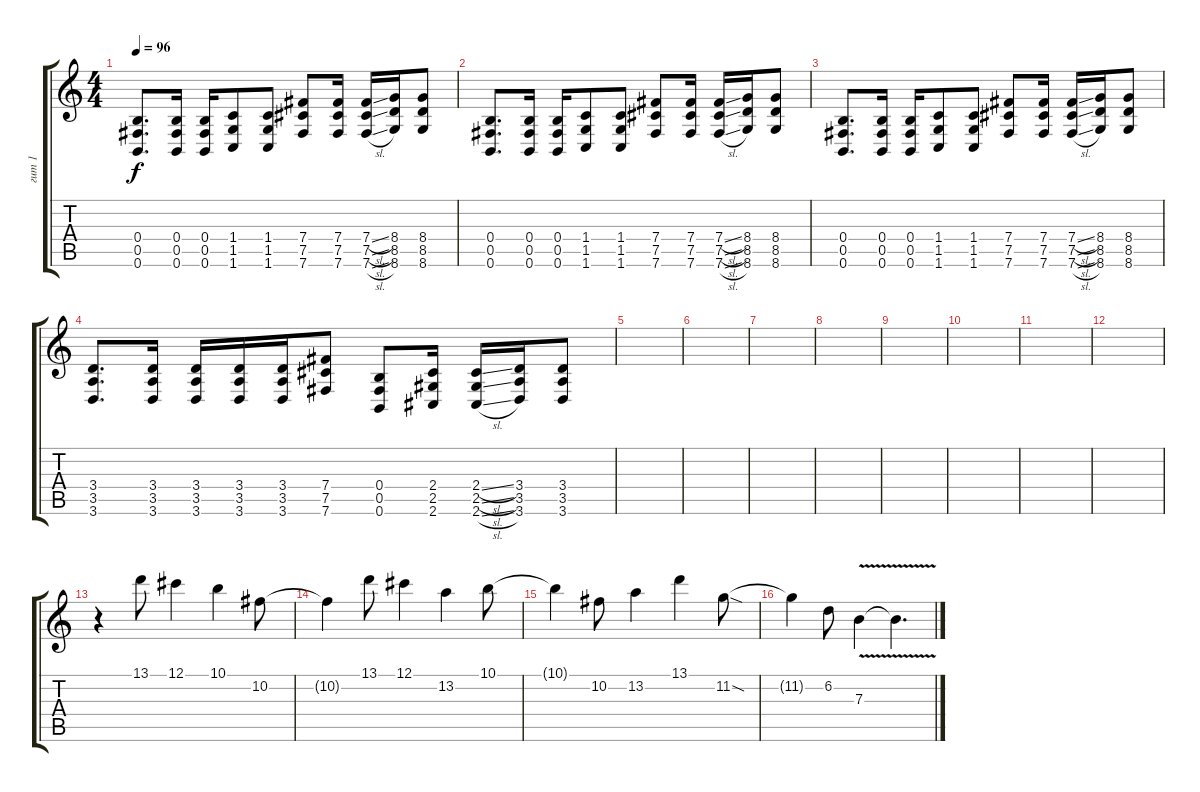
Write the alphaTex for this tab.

\track ("гит 1" "гит 1") {instrument overdrivenguitar}
\staff {score tabs}
\tuning (Db4 Ab3 E3 B2 Gb2 B1) {hide}
\ts (4 4)
\tempo 96
\clef g2
\ks c
(0.4 0.5 0.6).8{d dy f} (0.4 0.5 0.6).16 (0.4 0.5 0.6).16 (1.4 1.5 1.6).8 (1.4 1.5 1.6).8 (7.4 7.5 7.6).8 (7.4 7.5 7.6).16 (7.4{sl} 7.5{sl} 7.6{sl}).16 (8.4 8.5 8.6).16 (8.4 8.5 8.6).8 |
(0.4 0.5 0.6).8{d} (0.4 0.5 0.6).16 (0.4 0.5 0.6).16 (1.4 1.5 1.6).8 (1.4 1.5 1.6).8 (7.4 7.5 7.6).8 (7.4 7.5 7.6).16 (7.4{sl} 7.5{sl} 7.6{sl}).16 (8.4 8.5 8.6).16 (8.4 8.5 8.6).8 |
(0.4 0.5 0.6).8{d} (0.4 0.5 0.6).16 (0.4 0.5 0.6).16 (1.4 1.5 1.6).8 (1.4 1.5 1.6).8 (7.4 7.5 7.6).8 (7.4 7.5 7.6).16 (7.4{sl} 7.5{sl} 7.6{sl}).16 (8.4 8.5 8.6).16 (8.4 8.5 8.6).8 |
(3.4 3.5 3.6).8{d} (3.4 3.5 3.6).16 (3.4 3.5 3.6).16 (3.4 3.5 3.6).16 (3.4 3.5 3.6).16 (7.4 7.5 7.6).8 (0.4 0.5 0.6).8 (2.4 2.5 2.6).16 (2.4{sl} 2.5{sl} 2.6{sl}).16 (3.4 3.5 3.6).16 (3.4 3.5 3.6).8 |
|
|
|
|
|
|
|
|
r.4{instrument electricguitarclean} 13.1.8 12.1.4 10.1.4 10.2.8 |
10.2{t}.4 13.1.8 12.1.4 13.2.4 10.1.8 |
10.1{t}.4 10.2.8 13.2.4 13.1.4 11.2{sod}.8 |
11.2{t}.4 6.2.8 7.3{v}.4 7.3{t}.4{d}
